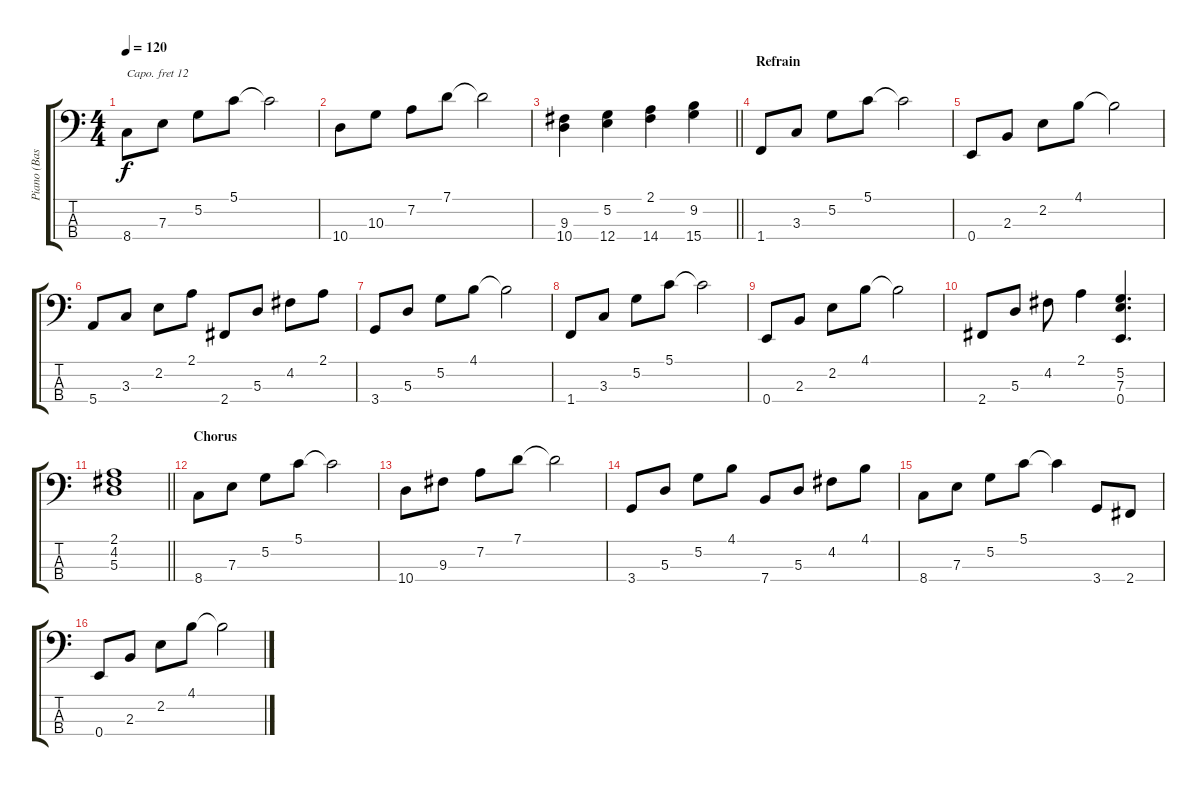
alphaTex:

\track ("Piano (Bass)" "Piano (Bas") {instrument acousticgrandpiano}
\staff {score tabs}
\capo 12
\tuning (G2 D2 A1 E1) {hide}
\ts (4 4)
\tempo 120
\clef f4
\ks c
8.4.8{dy f} 7.3.8 5.2.8 5.1.8 5.1{t}.2 |
10.4.8 10.3.8 7.2.8 7.1.8 7.1{t}.2 |
\barLineRight lightlight
(9.3 10.4).4 (5.2 12.4).4 (2.1 14.4).4 (9.2 15.4).4 |
\section ("" "Refrain")
1.4.8 3.3.8 5.2.8 5.1.8 5.1{t}.2 |
0.4.8 2.3.8 2.2.8 4.1.8 4.1{t}.2 |
5.4.8 3.3.8 2.2.8 2.1.8 2.4.8 5.3.8 4.2.8 2.1.8 |
3.4.8 5.3.8 5.2.8 4.1.8 4.1{t}.2 |
1.4.8 3.3.8 5.2.8 5.1.8 5.1{t}.2 |
0.4.8 2.3.8 2.2.8 4.1.8 4.1{t}.2 |
2.4.8 5.3.8 4.2.8 2.1.4 (5.2 7.3 0.4).4{d} |
\barLineRight lightlight
(2.1 4.2 5.3).1 |
\section ("" "Chorus")
8.4.8 7.3.8 5.2.8 5.1.8 5.1{t}.2 |
10.4.8 9.3.8 7.2.8 7.1.8 7.1{t}.2 |
3.4.8 5.3.8 5.2.8 4.1.8 7.4.8 5.3.8 4.2.8 4.1.8 |
8.4.8 7.3.8 5.2.8 5.1.8 5.1{t}.4 3.4.8 2.4.8 |
0.4.8 2.3.8 2.2.8 4.1.8 4.1{t}.2
